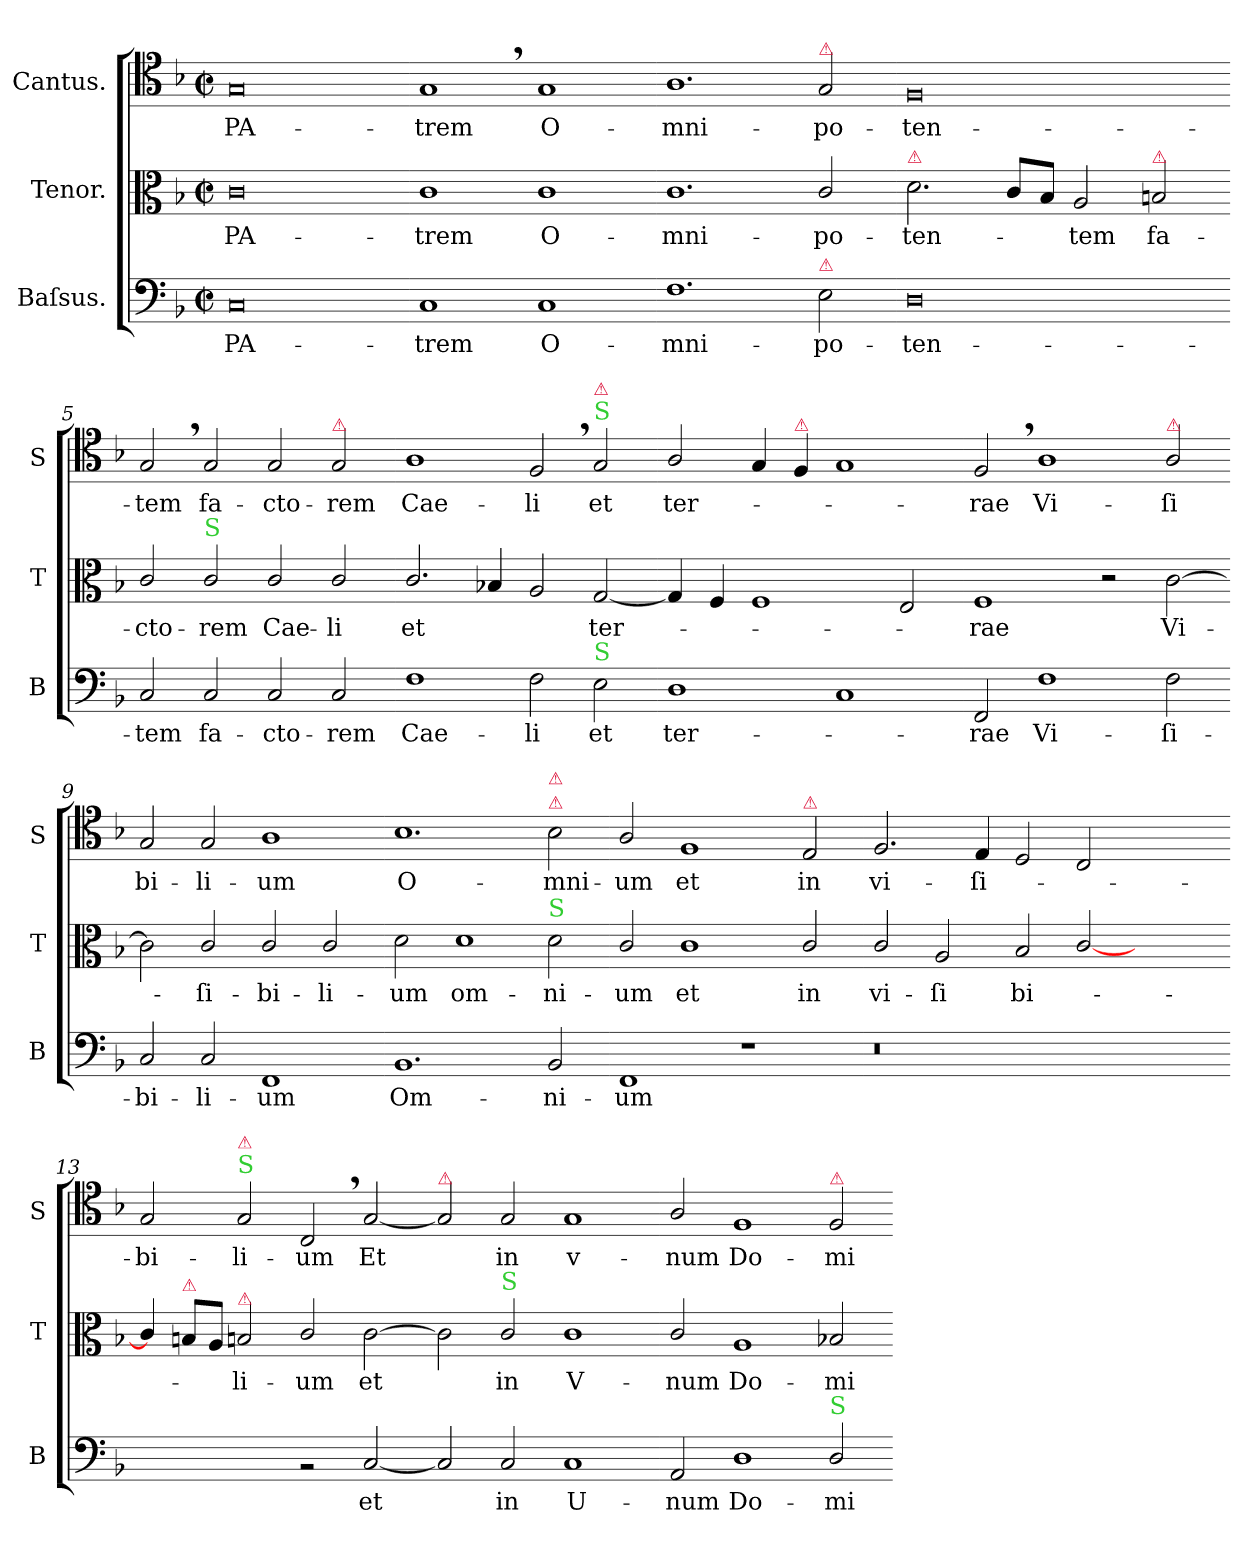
**kern	**text	**kern	**text	**kern	**text
*part3	*part3	*part2	*part2	*part1	*part1
*staff3	*staff3	*staff2	*staff2	*staff1	*staff1
*I"Baſsus.	*	*I"Tenor.	*	*I"Cantus.	*
*I'B	*	*I'T	*	*I'S	*
*clefF4	*	*clefC3	*	*clefC4	*
*k[b-]	*	*k[b-]	*	*k[b-]	*
*M2/1	*	*M2/1	*	*M2/1	*
*met(c|)	*	*met(c|)	*	*met(c|)	*
=1	=1	=1	=1	=1	=1
0C/	PA-	0c\	PA-	0G/	PA-
=2-	=2-	=2-	=2-	=2-	=2-
1C/	-trem	1c\	-trem	1G,</	-trem
1C/	O-	1c\	O-	1G/	O-
=3-	=3-	=3-	=3-	=3-	=3-
1.F\	-mni-	1.c\	-mni-	1.A\	-mni-
!	!	!	!	!LO:TX:a:color=crimson:t=⚠	!
!LO:TX:a:color=crimson:t=⚠	!	!	!	!	!
2E\	-po-	2c/	-po-	2G/	-po-
=4-	=4-	=4-	=4-	=4-	=4-
!	!	!LO:TX:a:color=crimson:t=⚠	!	!	!
0D\	-ten-	2.d\	-ten-	0F/	-ten-
.	.	8c/L	.	.	.
.	.	8B-/J	.	.	.
.	.	2A/	-tem	.	.
!	!	!LO:TX:a:color=crimson:t=⚠	!	!	!
.	.	2Bn/	fa-	.	.
=5-	=5-	=5-	=5-	=5-	=5-
2C/	-tem	2c/	-cto-	2G,</	-tem
!	!	!LO:TX:a:color=limegreen:t=S	!	!	!
2C/	fa-	2c/	-rem	2G/	fa-
2C/	-cto-	2c/	Cae-	2G/	-cto-
!	!	!	!	!LO:TX:a:color=crimson:t=⚠	!
2C/	-rem	2c/	-li	2G/	-rem
=6-	=6-	=6-	=6-	=6-	=6-
1F\	Cae-	2.c/	et	1A\	Cae-
.	.	4B-X/	.	.	.
2F\	-li	2A/	.	2F,</	-li
!	!	!	!	!LO:TX:a:color=limegreen:t=S	!
!	!	!	!	!LO:TX:a:color=crimson:t=⚠	!
!LO:TX:a:color=limegreen:t=S	!	!	!	!	!
2E\	et	[2G/	ter-	2G/	et
=7-	=7-	=7-	=7-	=7-	=7-
1D\	ter-	4G/]	.	2A/	ter-
.	.	4F/	.	.	.
.	.	1F/	.	4G/	.
!	!	!	!	!LO:TX:a:color=crimson:t=⚠	!
.	.	.	.	4F/	.
1C/	.	.	.	1G/	.
.	.	2E/	.	.	.
=8-	=8-	=8-	=8-	=8-	=8-
2FF/	-rae	1F/	-rae	2F,</	-rae
1F\	Vi-	.	.	1A\	Vi-
.	.	2r	.	.	.
!	!	!	!	!LO:TX:a:color=crimson:t=⚠	!
2F\	-ſi-	[2c\	Vi-	2A/	ſi
=9-	=9-	=9-	=9-	=9-	=9-
2C/	-bi-	2c\]	.	2G/	-bi-
2C/	-li-	2c/	-ſi-	2G/	-li-
1FF/	-um	2c/	-bi-	1A\	-um
.	.	2c/	-li-	.	.
=10-	=10-	=10-	=10-	=10-	=10-
1.BB-/	Om-	2d\	-um	1.B-\	O-
.	.	1d\	om-	.	.
!	!	!	!	!LO:TX:a:color=crimson:t=⚠	!
!	!	!	!	!LO:TX:a:color=crimson:t=⚠	!
!	!	!LO:TX:a:color=limegreen:t=S	!	!	!
2BB-/	-ni-	2d\	-ni-	2B-\	-mni-
=11-	=11-	=11-	=11-	=11-	=11-
1FF/	-um	2c/	-um	2A/	-um
.	.	1c\	et	1F/	et
1r	.	.	.	.	.
!	!	!	!	!LO:TX:a:color=crimson:t=⚠	!
.	.	2c/	in	2E/	in
=12-	=12-	=12-	=12-	=12-	=12-
0.r	.	2c/	vi-	2.F/	vi-
.	.	2A/	-ſi	.	.
.	.	.	.	4E/	-ſi-
.	.	2B-/	bi-	2D/	.
.	.	[2c/	.	2C/	.
.	.	1ryy	.	1ryy	.
=13-	=13-	=13-	=13-	=13-	=13-
1ryy	.	4c/]	.	2G/	-bi-
!	!	!LO:TX:a:color=crimson:t=⚠	!	!	!
.	.	8Bn/L	.	.	.
.	.	8A/J	.	.	.
!	!	!	!	!LO:TX:a:color=limegreen:t=S	!
!	!	!	!	!LO:TX:a:color=crimson:t=⚠	!
!	!	!LO:TX:a:color=crimson:t=⚠	!	!	!
.	.	2Bn/	-li-	2G/	-li-
2rBB	.	2c/	-um	2C,</	-um
[2C/	et	[2c\	et	[2G/	Et
=14-	=14-	=14-	=14-	=14-	=14-
!	!	!	!	!LO:TX:a:color=crimson:t=⚠	!
2C/]	.	2c\]	.	2G/]	.
!	!	!LO:TX:a:color=limegreen:t=S	!	!	!
2C/	in	2c/	in	2G/	in
1C/	U-	1c\	V-	1G/	v-
=15-	=15-	=15-	=15-	=15-	=15-
2AA/	-num	2c/	-num	2A/	-num
1D\	Do-	1A/	Do-	1F/	Do-
!	!	!	!	!LO:TX:a:color=crimson:t=⚠	!
!LO:TX:a:color=limegreen:t=S	!	!	!	!	!
2D/	-mi-	2B-X/	-mi-	2F/	-mi-
=-	=-	=-	=-	=-	=-
*-	*-	*-	*-	*-	*-
